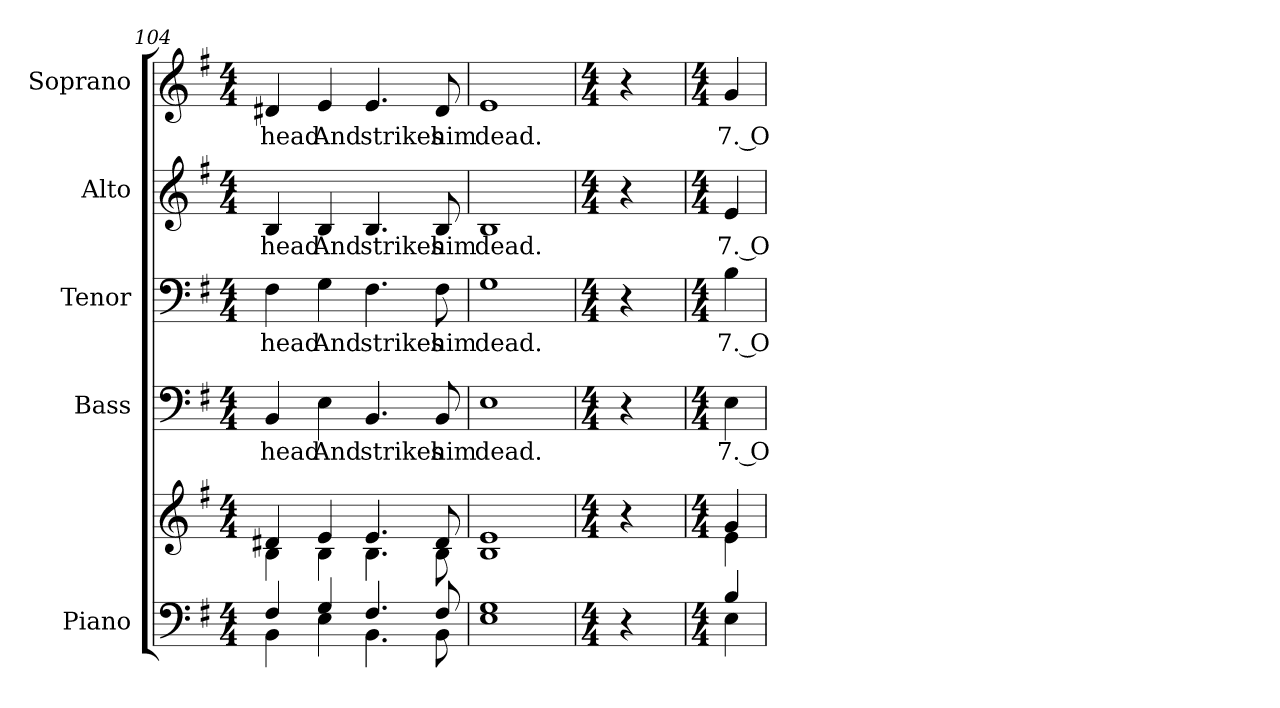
**kern	**kern	**kern	**text	**kern	**text	**kern	**text	**kern	**text
*part5	*part5	*part4	*part4	*part3	*part3	*part2	*part2	*part1	*part1
*staff6	*staff5	*staff4	*staff4	*staff3	*staff3	*staff2	*staff2	*staff1	*staff1
*I"Piano	*	*I"Bass	*	*I"Tenor	*	*I"Alto	*	*I"Soprano	*
*I'Pno.	*	*I'B.	*	*I'T.	*	*I'A.	*	*I'S.	*
!!LO:PB:g=z
*clefF4	*clefG2	*clefF4	*	*clefF4	*	*clefG2	*	*clefG2	*
*k[f#]	*k[f#]	*k[f#]	*	*k[f#]	*	*k[f#]	*	*k[f#]	*
*G:	*G:	*G:	*	*G:	*	*G:	*	*G:	*
*M4/4	*M4/4	*M4/4	*	*M4/4	*	*M4/4	*	*M4/4	*
=104	=104	=104	=104	=104	=104	=104	=104	=104	=104
*^	*^	*	*	*	*	*	*	*	*
!	!	!	!	!	!LO:LY:b:color=#000000	!	!	!	!	!	!
!	!	!	!	!	!	!	!LO:LY:b:color=#000000	!	!	!	!
!	!	!	!	!	!	!	!	!	!LO:LY:b:color=#000000	!	!
!	!	!	!	!	!	!	!	!	!	!	!LO:LY:b:color=#000000
4F#i/	4BBi\	4d#Xi/	4Bi\	4BBi/	head	4F#i\	head	4Bi/	head	4d#Xi/	head
!	!	!	!	!	!LO:LY:b:color=#000000	!	!	!	!	!	!
!	!	!	!	!	!	!	!LO:LY:b:color=#000000	!	!	!	!
!	!	!	!	!	!	!	!	!	!LO:LY:b:color=#000000	!	!
!	!	!	!	!	!	!	!	!	!	!	!LO:LY:b:color=#000000
4Gi/	4Ei\	4ei/	4Bi\	4Ei\	And	4Gi\	And	4Bi/	And	4ei/	And
!	!	!	!	!	!LO:LY:b:color=#000000	!	!	!	!	!	!
!	!	!	!	!	!	!	!LO:LY:b:color=#000000	!	!	!	!
!	!	!	!	!	!	!	!	!	!LO:LY:b:color=#000000	!	!
!	!	!	!	!	!	!	!	!	!	!	!LO:LY:b:color=#000000
4.F#i/	4.BBi\	4.ei/	4.Bi\	4.BBi/	strikes	4.F#i\	strikes	4.Bi/	strikes	4.ei/	strikes
!	!	!	!	!	!LO:LY:b:color=#000000	!	!	!	!	!	!
!	!	!	!	!	!	!	!LO:LY:b:color=#000000	!	!	!	!
!	!	!	!	!	!	!	!	!	!LO:LY:b:color=#000000	!	!
!	!	!	!	!	!	!	!	!	!	!	!LO:LY:b:color=#000000
8F#i/	8BBi\	8d#i/	8Bi\	8BBi/	him	8F#i\	him	8Bi/	him	8d#i/	him
=105	=105	=105	=105	=105	=105	=105	=105	=105	=105	=105	=105
!	!	!	!	!	!LO:LY:b:color=#000000	!	!	!	!	!	!
!	!	!	!	!	!	!	!LO:LY:b:color=#000000	!	!	!	!
!	!	!	!	!	!	!	!	!	!LO:LY:b:color=#000000	!	!
!	!	!	!	!	!	!	!	!	!	!	!LO:LY:b:color=#000000
1Gi	1Ei	1ei	1Bi	1Ei	dead.	1Gi	dead.	1Bi	dead.	1ei	dead.
*v	*v	*	*	*	*	*	*	*	*	*	*
*	*v	*v	*	*	*	*	*	*	*	*
!!LO:PB:g=z
=106	=106	=106	=106	=106	=106	=106	=106	=106	=106
*M4/4	*M4/4	*M4/4	*	*M4/4	*	*M4/4	*	*M4/4	*
4r	4r	4r	.	4r	.	4r	.	4r	.
=107	=107	=107	=107	=107	=107	=107	=107	=107	=107
*M4/4	*M4/4	*M4/4	*	*M4/4	*	*M4/4	*	*M4/4	*
*^	*^	*	*	*	*	*	*	*	*
!	!	!	!	!	!LO:LY:b:color=#000000	!	!	!	!	!	!
!	!	!	!	!	!	!	!LO:LY:b:color=#000000	!	!	!	!
!	!	!	!	!	!	!	!	!	!LO:LY:b:color=#000000	!	!
!	!	!	!	!	!	!	!	!	!	!	!LO:LY:b:color=#000000
4Bi/	4Ei\	4gi/	4ei\	4Ei\	7. O	4Bi\	7. O	4ei/	7. O	4gi/	7. O
*v	*v	*	*	*	*	*	*	*	*	*	*
*	*v	*v	*	*	*	*	*	*	*	*
=	=	=	=	=	=	=	=	=	=
*-	*-	*-	*-	*-	*-	*-	*-	*-	*-
